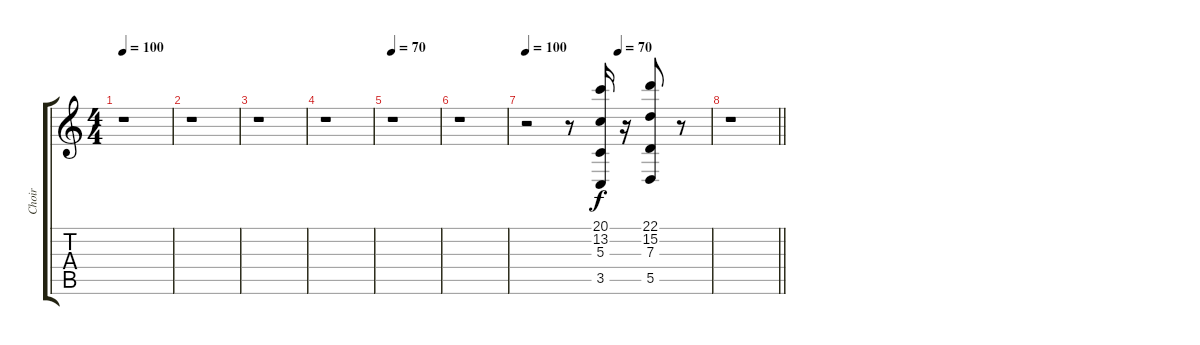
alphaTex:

\track ("Choir" "Choir") {instrument choiraahs}
\staff {score tabs}
\tuning (E4 B3 G3 D3 A2 D2) {hide}
\ts (4 4)
\tempo 100
\clef g2
\ks c
r.1{dy f} |
r.1 |
r.1 |
r.1 |
\tempo 70
r.1 |
r.1 |
\tempo 100
\tempo (70 0.5)
r.2 r.8 (20.1 13.2 5.3 3.5).16 r.16 (22.1 15.2 7.3 5.5).8 r.8 |
\barLineRight lightlight
r.1
